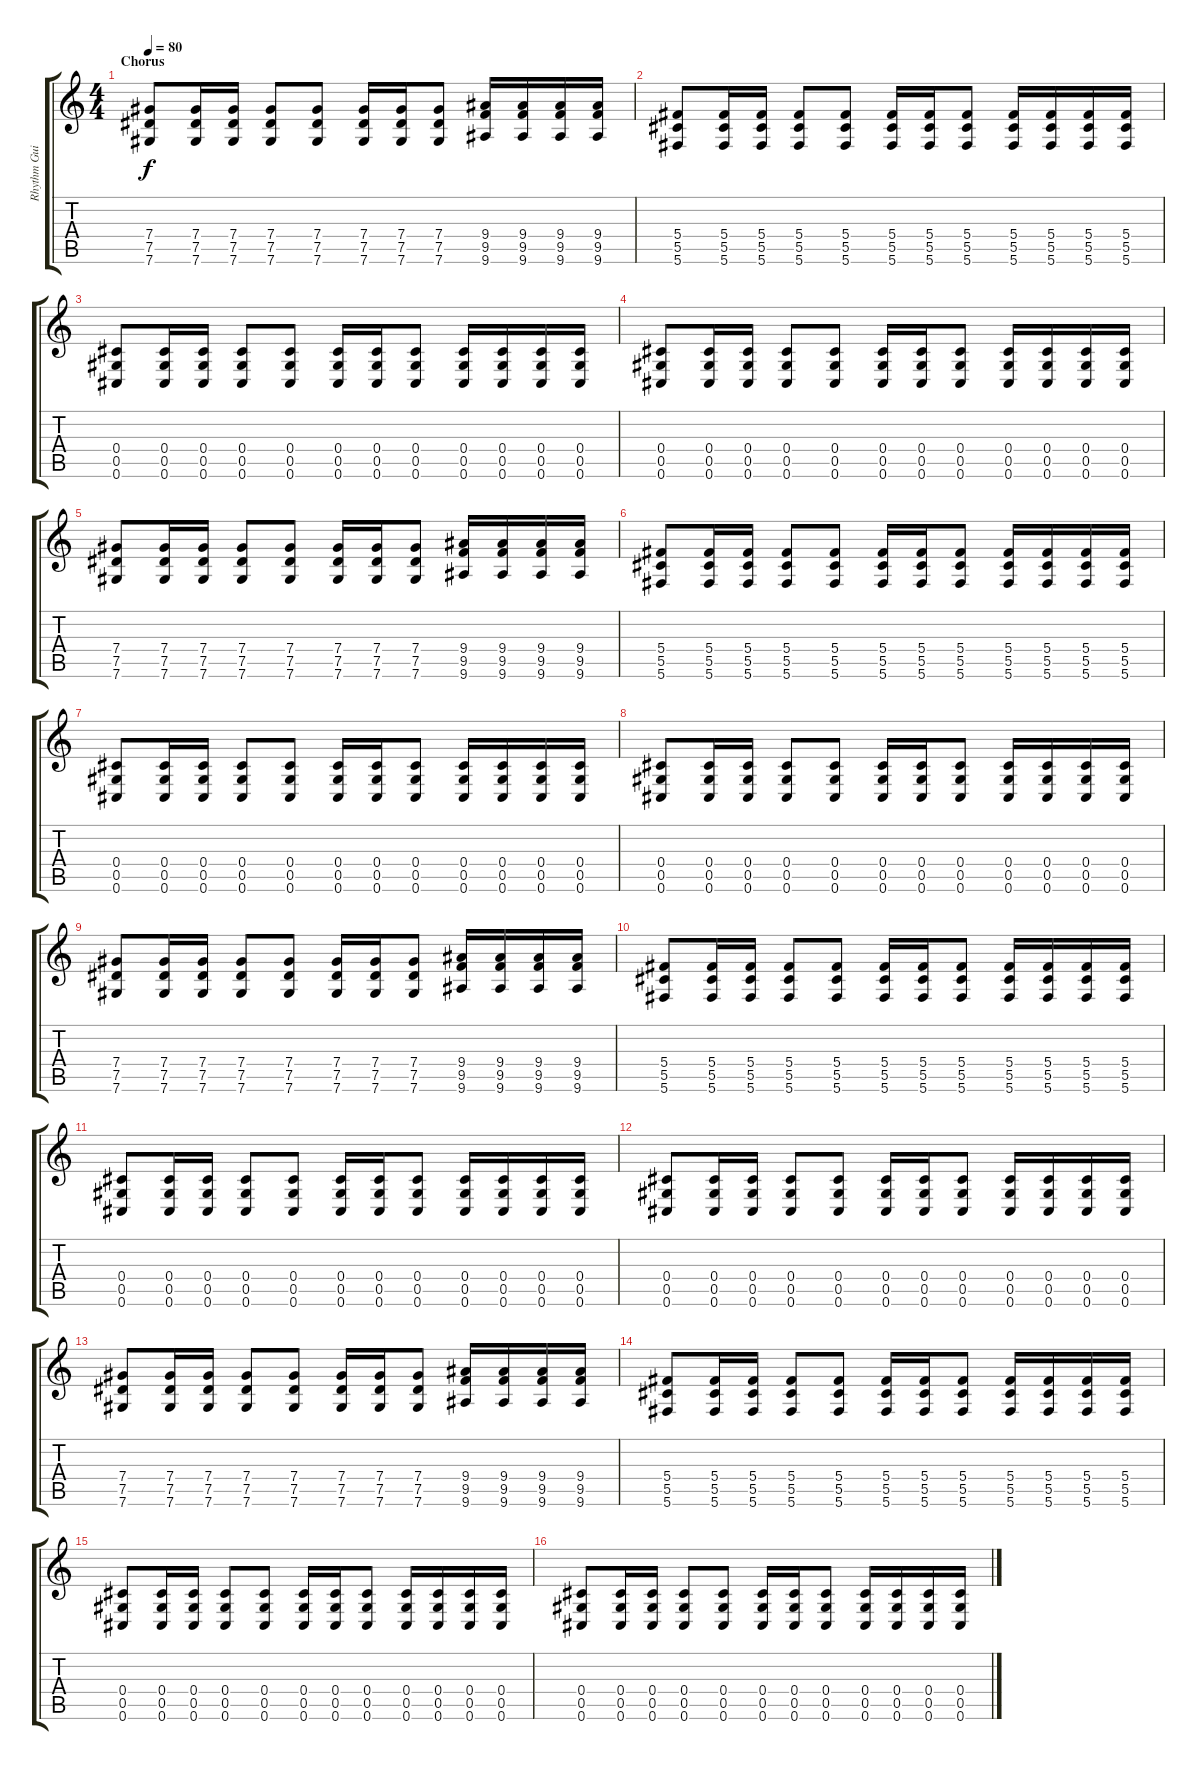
\track ("Rhythm Guitar (Alex)" "Rhythm Gui") {instrument distortionguitar}
\staff {score tabs}
\tuning (Eb4 Bb3 Gb3 Db3 Ab2 Db2) {hide}
\ts (4 4)
\section ("" "Chorus")
\tempo 80
\clef g2
\ks c
(7.4 7.5 7.6).8{dy f} (7.4 7.5 7.6).16 (7.4 7.5 7.6).16 (7.4 7.5 7.6).8 (7.4 7.5 7.6).8 (7.4 7.5 7.6).16 (7.4 7.5 7.6).16 (7.4 7.5 7.6).8 (9.4 9.5 9.6).16 (9.4 9.5 9.6).16 (9.4 9.5 9.6).16 (9.4 9.5 9.6).16 |
(5.4 5.5 5.6).8 (5.4 5.5 5.6).16 (5.4 5.5 5.6).16 (5.4 5.5 5.6).8 (5.4 5.5 5.6).8 (5.4 5.5 5.6).16 (5.4 5.5 5.6).16 (5.4 5.5 5.6).8 (5.4 5.5 5.6).16 (5.4 5.5 5.6).16 (5.4 5.5 5.6).16 (5.4 5.5 5.6).16 |
(0.4 0.5 0.6).8 (0.4 0.5 0.6).16 (0.4 0.5 0.6).16 (0.4 0.5 0.6).8 (0.4 0.5 0.6).8 (0.4 0.5 0.6).16 (0.4 0.5 0.6).16 (0.4 0.5 0.6).8 (0.4 0.5 0.6).16 (0.4 0.5 0.6).16 (0.4 0.5 0.6).16 (0.4 0.5 0.6).16 |
(0.4 0.5 0.6).8 (0.4 0.5 0.6).16 (0.4 0.5 0.6).16 (0.4 0.5 0.6).8 (0.4 0.5 0.6).8 (0.4 0.5 0.6).16 (0.4 0.5 0.6).16 (0.4 0.5 0.6).8 (0.4 0.5 0.6).16 (0.4 0.5 0.6).16 (0.4 0.5 0.6).16 (0.4 0.5 0.6).16 |
(7.4 7.5 7.6).8 (7.4 7.5 7.6).16 (7.4 7.5 7.6).16 (7.4 7.5 7.6).8 (7.4 7.5 7.6).8 (7.4 7.5 7.6).16 (7.4 7.5 7.6).16 (7.4 7.5 7.6).8 (9.4 9.5 9.6).16 (9.4 9.5 9.6).16 (9.4 9.5 9.6).16 (9.4 9.5 9.6).16 |
(5.4 5.5 5.6).8 (5.4 5.5 5.6).16 (5.4 5.5 5.6).16 (5.4 5.5 5.6).8 (5.4 5.5 5.6).8 (5.4 5.5 5.6).16 (5.4 5.5 5.6).16 (5.4 5.5 5.6).8 (5.4 5.5 5.6).16 (5.4 5.5 5.6).16 (5.4 5.5 5.6).16 (5.4 5.5 5.6).16 |
(0.4 0.5 0.6).8 (0.4 0.5 0.6).16 (0.4 0.5 0.6).16 (0.4 0.5 0.6).8 (0.4 0.5 0.6).8 (0.4 0.5 0.6).16 (0.4 0.5 0.6).16 (0.4 0.5 0.6).8 (0.4 0.5 0.6).16 (0.4 0.5 0.6).16 (0.4 0.5 0.6).16 (0.4 0.5 0.6).16 |
(0.4 0.5 0.6).8 (0.4 0.5 0.6).16 (0.4 0.5 0.6).16 (0.4 0.5 0.6).8 (0.4 0.5 0.6).8 (0.4 0.5 0.6).16 (0.4 0.5 0.6).16 (0.4 0.5 0.6).8 (0.4 0.5 0.6).16 (0.4 0.5 0.6).16 (0.4 0.5 0.6).16 (0.4 0.5 0.6).16 |
(7.4 7.5 7.6).8 (7.4 7.5 7.6).16 (7.4 7.5 7.6).16 (7.4 7.5 7.6).8 (7.4 7.5 7.6).8 (7.4 7.5 7.6).16 (7.4 7.5 7.6).16 (7.4 7.5 7.6).8 (9.4 9.5 9.6).16 (9.4 9.5 9.6).16 (9.4 9.5 9.6).16 (9.4 9.5 9.6).16 |
(5.4 5.5 5.6).8 (5.4 5.5 5.6).16 (5.4 5.5 5.6).16 (5.4 5.5 5.6).8 (5.4 5.5 5.6).8 (5.4 5.5 5.6).16 (5.4 5.5 5.6).16 (5.4 5.5 5.6).8 (5.4 5.5 5.6).16 (5.4 5.5 5.6).16 (5.4 5.5 5.6).16 (5.4 5.5 5.6).16 |
(0.4 0.5 0.6).8 (0.4 0.5 0.6).16 (0.4 0.5 0.6).16 (0.4 0.5 0.6).8 (0.4 0.5 0.6).8 (0.4 0.5 0.6).16 (0.4 0.5 0.6).16 (0.4 0.5 0.6).8 (0.4 0.5 0.6).16 (0.4 0.5 0.6).16 (0.4 0.5 0.6).16 (0.4 0.5 0.6).16 |
(0.4 0.5 0.6).8 (0.4 0.5 0.6).16 (0.4 0.5 0.6).16 (0.4 0.5 0.6).8 (0.4 0.5 0.6).8 (0.4 0.5 0.6).16 (0.4 0.5 0.6).16 (0.4 0.5 0.6).8 (0.4 0.5 0.6).16 (0.4 0.5 0.6).16 (0.4 0.5 0.6).16 (0.4 0.5 0.6).16 |
(7.4 7.5 7.6).8 (7.4 7.5 7.6).16 (7.4 7.5 7.6).16 (7.4 7.5 7.6).8 (7.4 7.5 7.6).8 (7.4 7.5 7.6).16 (7.4 7.5 7.6).16 (7.4 7.5 7.6).8 (9.4 9.5 9.6).16 (9.4 9.5 9.6).16 (9.4 9.5 9.6).16 (9.4 9.5 9.6).16 |
(5.4 5.5 5.6).8 (5.4 5.5 5.6).16 (5.4 5.5 5.6).16 (5.4 5.5 5.6).8 (5.4 5.5 5.6).8 (5.4 5.5 5.6).16 (5.4 5.5 5.6).16 (5.4 5.5 5.6).8 (5.4 5.5 5.6).16 (5.4 5.5 5.6).16 (5.4 5.5 5.6).16 (5.4 5.5 5.6).16 |
(0.4 0.5 0.6).8 (0.4 0.5 0.6).16 (0.4 0.5 0.6).16 (0.4 0.5 0.6).8 (0.4 0.5 0.6).8 (0.4 0.5 0.6).16 (0.4 0.5 0.6).16 (0.4 0.5 0.6).8 (0.4 0.5 0.6).16 (0.4 0.5 0.6).16 (0.4 0.5 0.6).16 (0.4 0.5 0.6).16 |
(0.4 0.5 0.6).8 (0.4 0.5 0.6).16 (0.4 0.5 0.6).16 (0.4 0.5 0.6).8 (0.4 0.5 0.6).8 (0.4 0.5 0.6).16 (0.4 0.5 0.6).16 (0.4 0.5 0.6).8 (0.4 0.5 0.6).16 (0.4 0.5 0.6).16 (0.4 0.5 0.6).16 (0.4 0.5 0.6).16
